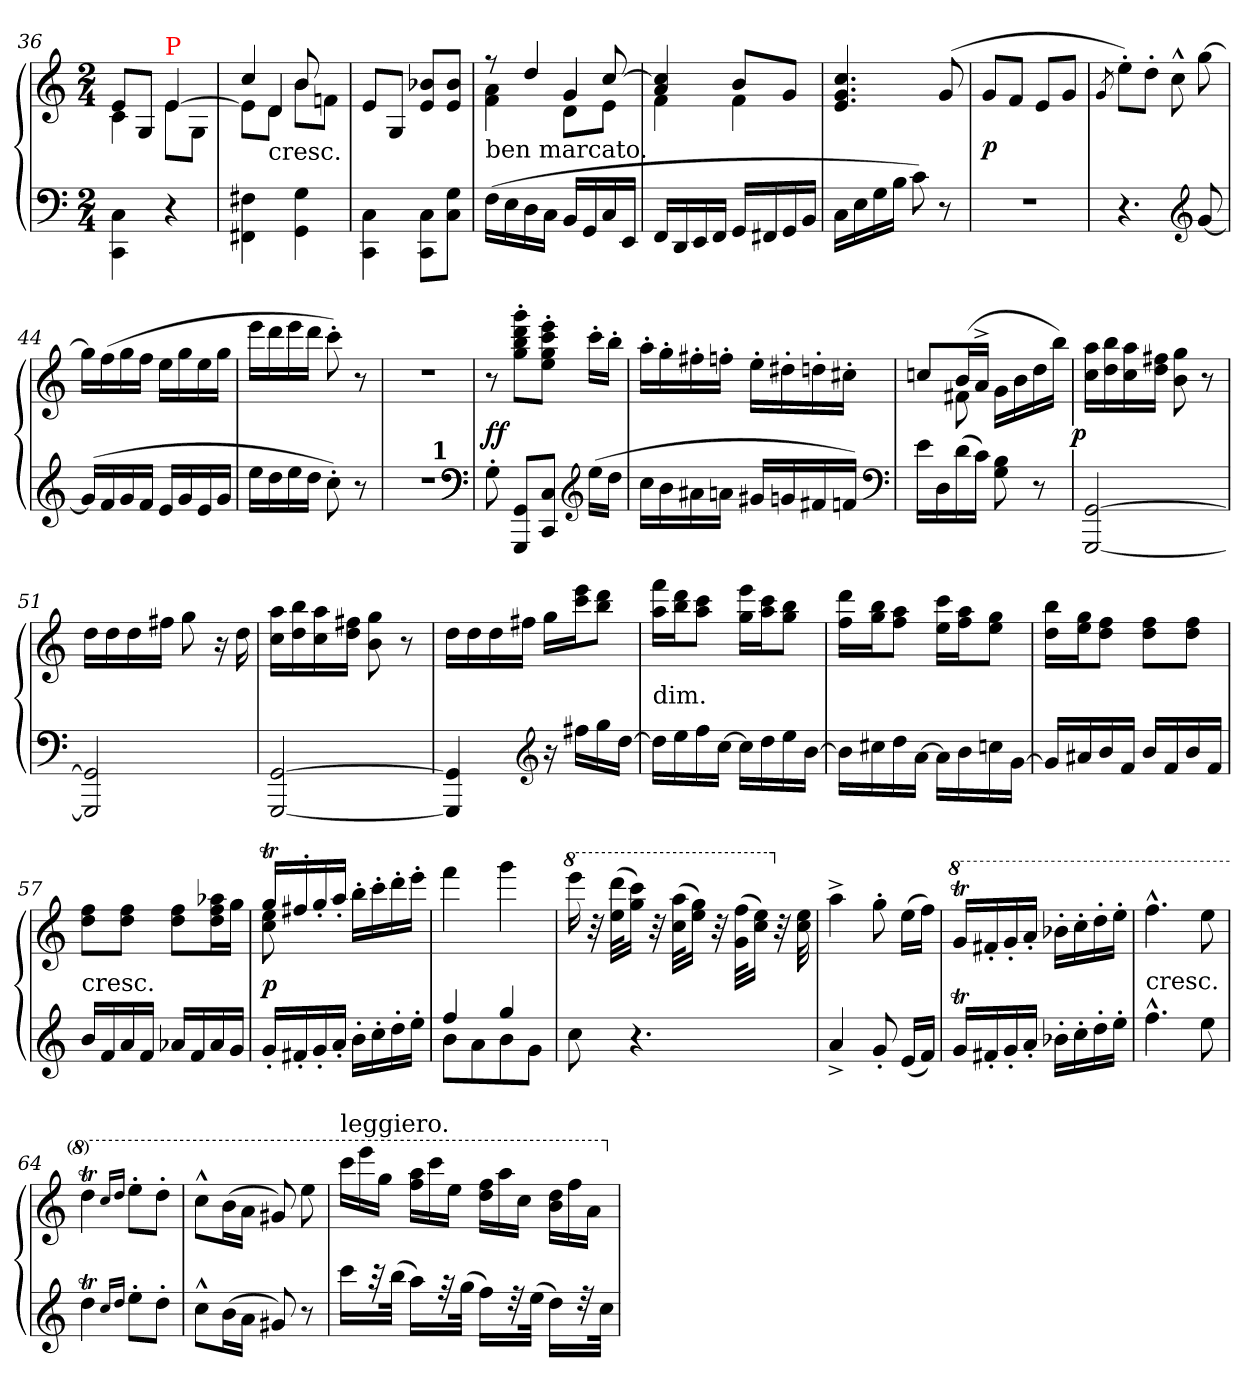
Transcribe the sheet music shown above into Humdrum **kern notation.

**kern	**kern	**dynam
*part1	*part1	*part1
*staff2	*staff1	*staff1/2
*clefF4	*clefG2	*
*k[]	*k[]	*
*M2/4	*M2/4	*
=36	=36	=36
*	*^	*
4C\ 4CC\	4c\	8eL	.
.	.	8G/J	.
!	!LO:TX:a:color=red:t=P	!	!
4r	[4e/	8e\L	.
.	.	8G\J	.
=37	=37	=37	=37
!	!LO:N:vis=4	!	!
4F#X\ 4FF#X\	8cc	8eL]	.
!	!LO:TX:c:t=cresc.	!	!
!	!LO:N:vis=4	!	!
.	8d	8dJ	.
4G\ 4GG\	8b/	8bL	.
.	8ryy	8fnJ	.
*	*v	*v	*
=38	=38	=38
4C\ 4CC\	8eL	.
.	8G/J	.
8C\ 8CC\L	8b-X 8eL	.
8G 8CJ	8b- 8eJ	.
=39	=39	=39
*	*^	*
!LO:TX:a:t=ben marcato.	!	!	!
(>16F\LL	8rff	4a 4f	.
16E	.	.	.
!	!LO:N:vis=4	!	!
16D	8dd	.	.
16CJJ	.	.	.
!	!LO:N:vis=4	!	!
16BB/LL	8g	8dL	.
16GG	.	.	.
16C	[8cc	8eJ	.
16EEJJ	.	.	.
=40	=40	=40	=40
16FFLL	4cc] 4a	4f	.
16DD	.	.	.
16EE	.	.	.
16FFJJ	.	.	.
16GGLL	8bL	4f	.
16FF#X	.	.	.
16GG	8gJ	.	.
16BBJJ	.	.	.
*	*v	*v	*
=41	=41	=41
16CLL	4.cc 4.g 4.e	.
16E	.	.
16G	.	.
16BJJ	.	.
8c)	.	.
8r	(>8g	.
=42	=42	=42
2rF	8gL	p
.	8fJ	.
.	8eL	.
.	8gJ	.
=43	=43	=43
.	8qg/	.
4.r	8ee'>L)	.
.	8dd'>J	.
.	8cc^^>	.
*clefG2	*	*
[8g	[8gg	.
=44	=44	=44
(>16gLL]	16ggLL]	.
16f	(>16ff	.
16g	16gg	.
16fJJ	16ffJJ	.
16eLL	16eeLL	.
16g	16gg	.
16e	16ee	.
16gJJ	16ggJJ	.
=45	=45	=45
16eeLL	16eeeLL	.
16dd	16ddd	.
16ee	16eee	.
16ddJJ	16dddJJ	.
8cc'>)	8ccc'>)	.
8r	8r	.
=46	=46	=46
*^	*	*
2rdd	4ryy	2rdd	.
!	!LO:TX:a:B:t=1	!	!
.	4ryy	.	.
*clefF4	*	*	*
*v	*v	*	*
=47	=47	=47
8G'	8r	ff
8GG 8GGGL	8ggg' 8ddd' 8bb' 8gg'L	.
8C 8CCJ	8eee' 8ccc' 8gg' 8ee'J	.
*clefG2	*	*
(>16eeLL	16ccc'LL	.
16ddJJ	16bb'JJ	.
=48	=48	=48
16cc\LL	16aa'LL	.
16b	16gg'	.
16a#X	16ff#X'	.
16anJJ	16ffn'JJ	.
16g#XLL	16ee'LL	.
16gn	16dd#X'	.
16f#X	16ddn'	.
16fnJJ)	16cc#X'JJ	.
*clefF4	*	*
=49	=49	=49
*	*^	*
16eLL	8ccnL	8ryy	.
16D	.	.	.
(>16d	(>16bL	8f#X	.
16cJJ)	16a^<JJ	.	.
8B 8G	4ryy	16gLL	.
.	.	16b	.
8r	.	16dd	.
.	.	16bbJJ)	.
=50	=50	=50	=50
!	!LO:TX:a:t=scherz.	!	!
!	!	!	!LO:DY:rj
*	*v	*v	*
[2GG [2GGG	16aa 16ccLL	p
.	16bb 16dd	.
.	16aa 16cc	.
.	16ff#X 16ddJJ	.
.	8gg 8b	.
.	8r	.
=51	=51	=51
2GG] 2GGG]	16ddLL	.
.	16dd	.
.	16dd	.
.	16ff#XJJ	.
.	8gg	.
.	16r	.
.	16dd	.
=52	=52	=52
[2GG [2GGG	16aa 16ccLL	.
.	16bb 16dd	.
.	16aa 16cc	.
.	16ff#X 16ddJJ	.
.	8gg 8b	.
.	8r	.
=53	=53	=53
4GG] 4GGG]	16ddLL	.
.	16dd	.
.	16dd	.
.	16ff#XJJ	.
*clefG2	*	*
16r	16ggLL	.
16ff#XLL	16eee 16cccJ	.
16gg	8ddd 8bbJ	.
[16ddJJ	.	.
=54	=54	=54
!	!LO:TX:c:t=dim.	!
16ddLL]	16fff 16aaLL	.
16ee	16ddd 16bbJ	.
16ff	8ccc 8aaJ	.
[16ccJJ	.	.
16ccLL]	16eee 16ggLL	.
16dd	16ccc 16aaJ	.
16ee	8bb 8ggJ	.
[16bJJ	.	.
=55	=55	=55
16bLL]	16ddd 16ffLL	.
16cc#X	16bb 16ggJ	.
16dd	8aa 8ffJ	.
[16aJJ	.	.
16a\LL]	16ccc 16eeLL	.
16b	16aa 16ffJ	.
16ccn	8gg 8eeJ	.
[16gJJ	.	.
=56	=56	=56
16gLL]	16bb 16ddLL	.
16a#X	16gg 16eeJ	.
16b	8ff 8ddJ	.
16fJJ	.	.
16bLL	8ff 8ddL	.
16f	.	.
16b	8ff 8ddJ	.
16fJJ	.	.
=57	=57	=57
!	!LO:TX:c:t=cresc.	!
16bLL	8ff 8ddL	.
16f	.	.
16a	8ff 8ddJ	.
16fJJ	.	.
16a-XLL	8ff 8ddL	.
16f	.	.
16a-	16aa-X 16ff 16ddL	.
16gJJ	16ggJJ	.
=58	=58	=58
*	*^	*
16g'<LL	16ggTLL	8ee 8cc	p
16f#X'<	16ff#X'>	.	.
16g'<	16gg'>	8ryy	.
16a'<JJ	16aa'>JJ	.	.
16b'>LL	16bb'>\LL	4ryy	.
16cc'>	16ccc'>	.	.
16dd'>	16ddd'>	.	.
16ee'>JJ	16eee'>JJ	.	.
*	*v	*v	*
=59	=59	=59
*^	*	*
4ff	8bL	4fff	.
.	8a	.	.
4gg	8b	4ggg	.
.	8gJ	.	.
*v	*v	*	*
=60	=60	=60
*	*8va	*
8cc	16eeee	.
.	32r	.
.	(>32dddd 32eeeKLL	.
4.r	16cccc 16gggJJ)	.
.	32r	.
.	(>32aaa 32cccKLL	.
.	16ggg 16eeeJJ)	.
.	32r	.
.	(>32fff 32ggKLL	.
.	16eee 16cccJJ)	.
*	*X8va	*
.	32r	.
.	32ee 32cc	.
=61	=61	=61
4a^<	4aa^>	.
8g'<	8gg'>	.
(<16eLL	(>16eeLL	.
16fJJ)	16ffJJ)	.
=62	=62	=62
*	*8va	*
16gTLL	16ggT<LL	.
16f#X'<	16ff#X'<	.
16g'<	16gg'<	.
16a'<JJ	16aa'<JJ	.
16b-X'>LL	16bb-X'>LL	.
16cc'>	16ccc'>	.
16dd'>	16ddd'>	.
16ee'>JJ	16eee'>JJ	.
=63	=63	=63
!	!LO:TX:c:t=cresc.	!
4.ff^^>	4.fff^^>	.
8ee	8eee	.
=64	=64	=64
4ddT	4dddT<	.
16qqcc/LL	16qqccc/LL	.
16qqdd/JJ	16qqddd/JJ	.
8ee'>L	8eee'>L	.
8dd'>J	8ddd'>J	.
=65	=65	=65
8cc^^>L	8ccc^^>L	.
(>16bL	(>16bbL	.
16aJJ	16aaJJ	.
8g#X)	8gg#X)	.
8r	8eee	.
=66	=66	=66
*	*Xtuplet	*
!	!LO:TX:a:t=leggiero.	!
16cccLL	24ccccLL	.
.	24eeee	.
32raa	.	.
.	24gggJJ	.
(>32bbJJk	.	.
16aaLL)	24aaa 24fffLL	.
.	24cccc	.
32rff	.	.
.	24eeeJJ	.
(>32ggJJk	.	.
16ffLL)	24fff 24dddLL	.
.	24aaa	.
32rdd	.	.
.	24cccJJ	.
(>32eeJJk	.	.
16ddLL)	24ddd 24bbLL	.
.	24fff	.
32rdd	.	.
.	24aaJJ	.
32ccJJk	.	.
*	*X8va	*
=	=	=
*-	*-	*-
